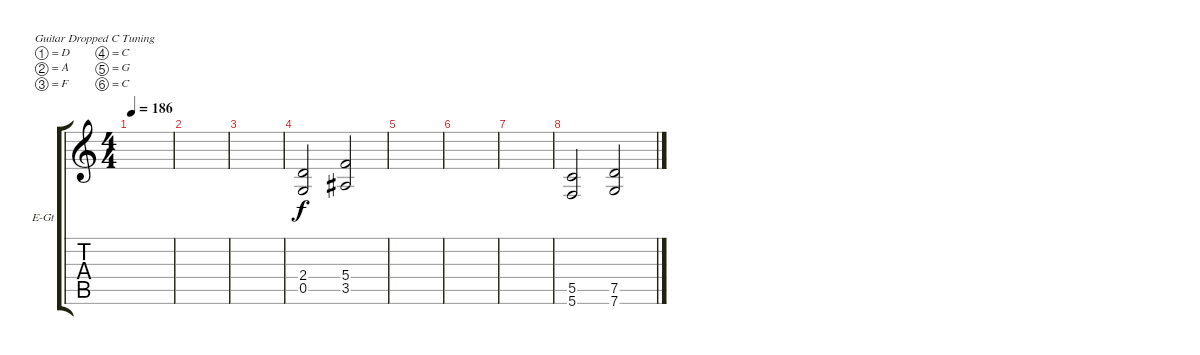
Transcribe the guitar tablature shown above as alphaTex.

\defaultSystemsLayout 4
\bracketExtendMode groupsimilarinstruments
\firstSystemTrackNameOrientation horizontal
\otherSystemsTrackNameOrientation horizontal
\track ("Electric Guitar 2" "E-Gt") {instrument distortionguitar}
\staff {score tabs}
\tuning (D4 A3 F3 C3 G2 C2)
\ts (4 4)
\tempo 186
\clef g2
\scale
0.487395
\ks c
|
\scale
0.256303 |
\scale
0.256303 |
\scale
0.333333 (0.5 2.4).2 (3.5 5.4).2 |
\scale
0.333333 |
\scale
0.333333 |
\scale
0.333333 |
\scale
0.333333 (5.6 5.5).2 (7.6 7.5).2 |
\scale
0.333333 |
\scale
0.333333 |
\scale
0.333333 |
\scale
0.333333 |
\scale
0.333333 |
\scale
0.333333 |
\scale
0.333333 |
\scale
0.333333
